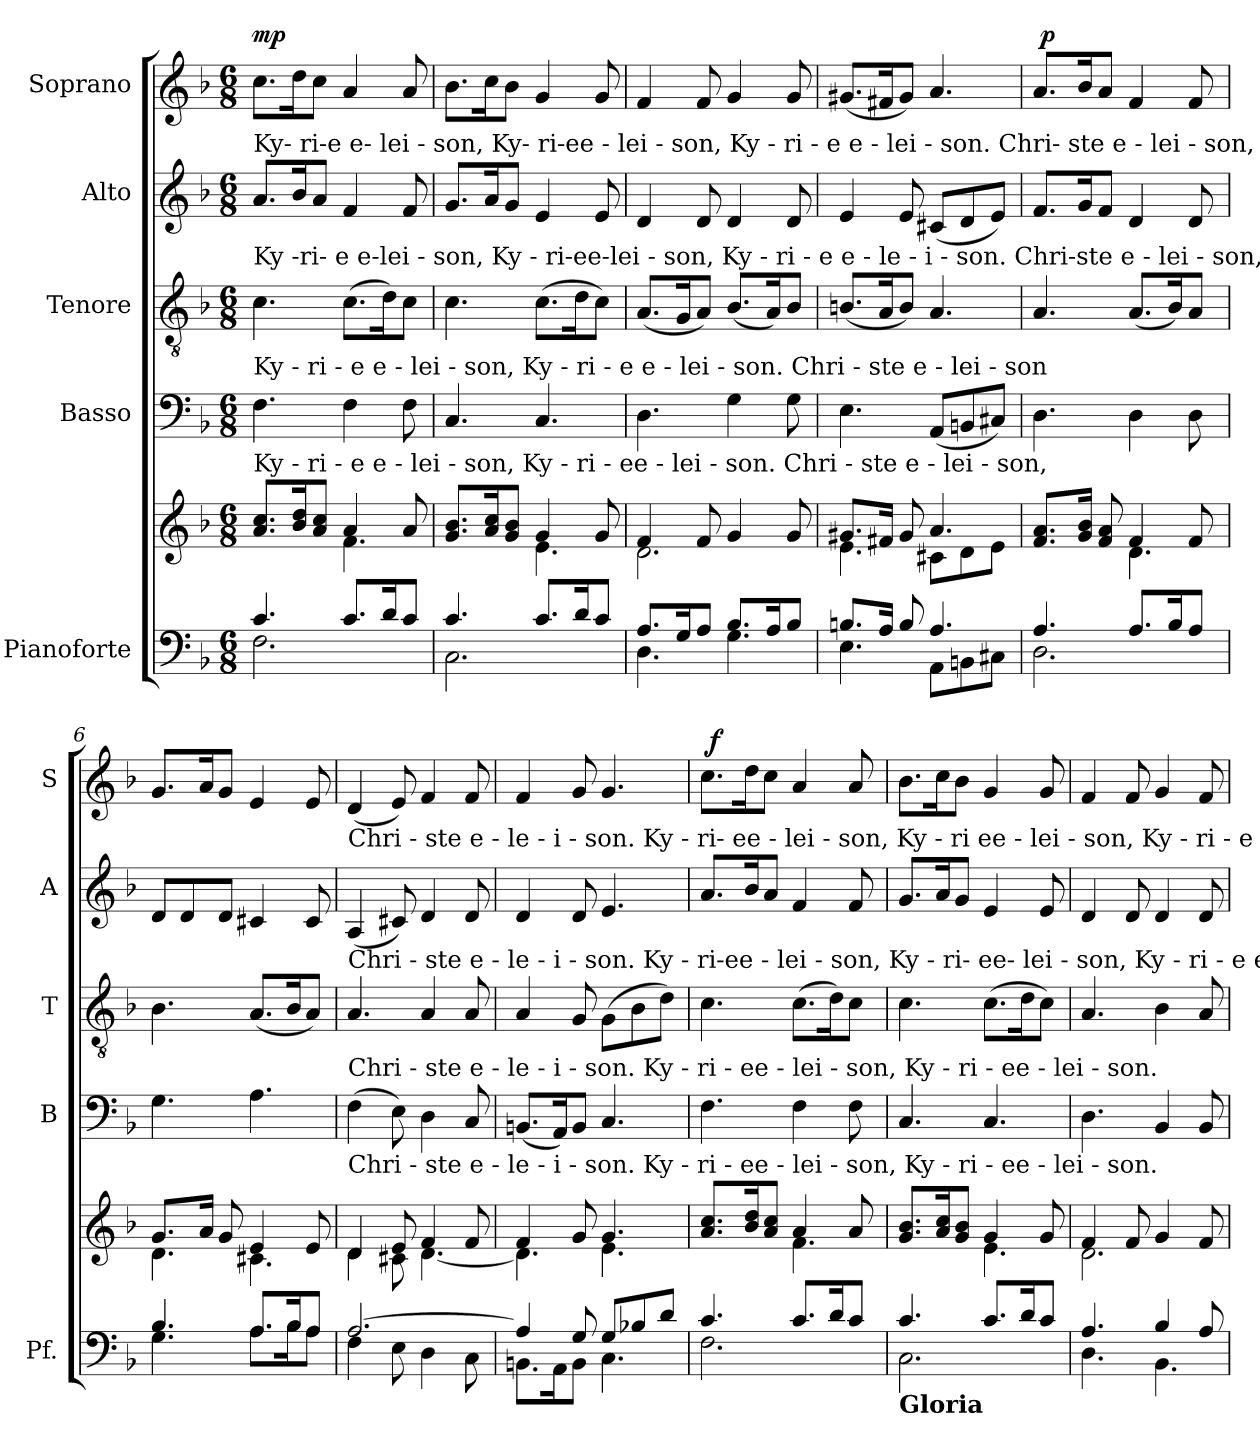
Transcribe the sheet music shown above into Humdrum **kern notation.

**kern	**kern	**kern	**kern	**kern	**kern	**dynam
*part5	*part5	*part4	*part3	*part2	*part1	*part1
*staff6	*staff5	*staff4	*staff3	*staff2	*staff1	*staff1
*I"Pianoforte	*	*I"Basso	*I"Tenore	*I"Alto	*I"Soprano	*
*I'Pf.	*	*I'B	*I'T	*I'A	*I'S	*
*clefF4	*clefG2	*clefF4	*clefGv2	*clefG2	*clefG2	*
*k[b-]	*k[b-]	*k[b-]	*k[b-]	*k[b-]	*k[b-]	*
*F:	*F:	*F:	*F:	*F:	*F:	*
*M6/8	*M6/8	*M6/8	*M6/8	*M6/8	*M6/8	*
*MM53	*MM53	*MM53	*MM53	*MM53	*MM53	*
=1	=1	=1	=1	=1	=1	=1
*^	*^	*	*	*	*	*
!	!	!	!	!	!	!LO:TX:a:t=Ky- ri-e e- lei    -  son,   Ky- ri-ee - lei  -   son,   Ky   -   ri -  e         e   -   lei        -        son.           Chri- ste e - lei   - son, Chri - ste e - lei  -   son,	!	!
!	!	!	!	!	!LO:TX:a:t=Ky -ri- e e-lei  -    son,  Ky - ri-ee-lei  -    son,   Ky    -   ri -  e         e  -     le   -     i   -  son.            Chri-ste e - lei  -  son, Christe    e - lei  -   son,	!	!	!
!	!	!	!	!LO:TX:a:t=Ky      -     ri    -    e e -  lei       -    son,               Ky  -          ri -       e e  -  lei        -      son.             Chri    -     ste         e  - lei      -       son	!	!	!	!
!	!	!LO:TX:a:t=Ky      -      ri     -    e e -  lei    -       son,              Ky      -       ri    -   ee   -   lei     -         son.            Chri     -     ste        e   - lei      -      son,	!	!	!	!	!	!
!	!	!	!	!	!	!	!	!LO:DY:a
4.c/	2.F\	8.a/ 8.cc/L	4.f\yy	4.F\	4.c\	8.a/L	8.cc\L	mp
.	.	16b-/ 16dd/k	.	.	.	16b-/k	16dd\k	.
.	.	8a/ 8cc/J	.	.	.	8a/J	8cc\J	.
8.c/L	.	4a/	4.f\	4F\	(8.c\L	4f/	4a/	.
16d/k	.	.	.	.	16d\k)	.	.	.
8c/J	.	8a/	.	8F\	8c\J	8f/	8a/	.
=2	=2	=2	=2	=2	=2	=2	=2	=2
4.c/	2.C\	8.g/ 8.b-/L	4.e\yy	4.C/	4.c\	8.g/L	8.b-\L	.
.	.	16a/ 16cc/k	.	.	.	16a/k	16cc\k	.
.	.	8g/ 8b-/J	.	.	.	8g/J	8b-\J	.
8.c/L	.	4g/	4.e\	4.C/	(8.c\L	4e/	4g/	.
16d/k	.	.	.	.	16d\k	.	.	.
8c/J	.	8g/	.	.	8c\J)	8e/	8g/	.
=3	=3	=3	=3	=3	=3	=3	=3	=3
8.A/L	4.D\	4f/	2.d\	4.D\	(8.A/L	4d/	4f/	.
16G/k	.	.	.	.	16G/k	.	.	.
8A/J	.	8f/	.	.	8A/J)	8d/	8f/	.
8.B-/L	4.G\	4g/	.	4G\	(8.B-/L	4d/	4g/	.
16A/k	.	.	.	.	16A/k)	.	.	.
8B-/J	.	8g/	.	8G\	8B-/J	8d/	8g/	.
=4	=4	=4	=4	=4	=4	=4	=4	=4
8.Bn/L	4.E\	8.g#X/L	4.e\	4.E\	(8.Bn/L	4e/	(8.g#X/L	.
16A/Jk	.	16f#X/Jk	.	.	16A/k	.	16f#X/k	.
8B/	.	8g#/	.	.	8B/J)	8e/	8g#/J)	.
4.A/	8AA\L	4.a/	8c#X\L	(8AA/L	4.A/	(8c#X/L	4.a/	.
.	8BBn\	.	8d\	8BBn/	.	8d/	.	.
.	8C#X\J	.	8e\J	8C#X/J)	.	8e/J)	.	.
=5	=5	=5	=5	=5	=5	=5	=5	=5
*	*	*	*	*	*	*	*^	*
4.A/	2.D\	8.f/ 8.a/L	4.d\yy	4.D\	4.A/	8.f/L	8.a/L	96ryy	.
!	!	!	!	!	!	!	!	!	!LO:DY:a
.	.	.	.	.	.	.	.	3%2ryy	p
.	.	16g/ 16b-/Jk	.	.	.	16g/k	16b-/k	.	.
.	.	8f/ 8a/	.	.	.	8f/J	8a/J	.	.
8.A/L	.	4f/	4.d\	4D\	(8.A/L	4d/	4f/	.	.
16B-/k	.	.	.	.	16B-/k)	.	.	.	.
8A/J	.	8f/	.	8D\	8A/J	8d/	8f/	.	.
.	.	.	.	.	.	.	.	24..ryy	.
*	*	*	*	*	*	*	*v	*v	*
=6	=6	=6	=6	=6	=6	=6	=6	=6
4.B-/	4.G\	8.g/L	4.d\	4.G\	4.B-\	8d/L	8.g/L	.
.	.	.	.	.	.	8d/	.	.
.	.	16a/Jk	.	.	.	.	16a/k	.
.	.	8g/	.	.	.	8d/J	8g/J	.
8.A/L	8.A\L	4e/	4.c#X\	4.A\	(8.A/L	4c#X/	4e/	.
16B-/k	16B-\k	.	.	.	16B-/k	.	.	.
8A/J	8A\J	8e/	.	.	8A/J)	8c#/	8e/	.
!!LO:LB:g=z
=7	=7	=7	=7	=7	=7	=7	=7	=7
!	!	!	!	!	!	!LO:TX:a:t=Chri      -     ste       e     -   le      -    i  -  son.                Ky -  ri- ee - lei    -    son,   Ky -  ri  ee - lei    -    son,   Ky  -   ri -   e          e   -   lei          -      son.	!	!
!	!	!	!	!	!LO:TX:a:t=Chri       -    ste        e   -     le     -     i -   son.                Ky  -  ri-ee - lei     -    son,  Ky -   ri- ee- lei   -     son,  Ky -     ri -  e          e  -    lei           -     son.	!	!	!
!	!	!	!	!LO:TX:a:t=Chri   -       ste        e  -      le   -       i -  son.                 Ky     -         ri       -   ee   -  lei       -        son,                Ky    -        ri   -     ee -   lei        -         son.	!	!	!	!
!	!	!LO:TX:a:t=Chri     -     ste         e  -     le       -   i -   son.                Ky      -         ri       -   ee  -   lei       -        son,               Ky   -          ri  -      ee  -  lei      -          son.	!	!	!	!	!	!
[>2.A/	4F\	4d/	4d\	(4F\	4.A/	(4A/	(4d/	.
.	8E\	8e/	8c#X\	8E\)	.	8c#X/)	8e/)	.
.	4D\	4f/	[<4.d\	4D\	4A/	4d/	4f/	.
.	8C\	8f/	.	8C/	8A/	8d/	8f/	.
=8	=8	=8	=8	=8	=8	=8	=8	=8
4A/]	8.BBn\L	4f/	4.d\]	(8.BBn/L	4A/	4d/	4f/	.
.	16AA\k	.	.	16AA/k)	.	.	.	.
8G/	8BB\J	8g/	.	8BB/J	8G/	8d/	8g/	.
8G/L	4.C\	4.g/	4.e\	4.C/	(8G\L	4.e/	4.g/	.
8B-X/	.	.	.	.	8B-\	.	.	.
8d/J	.	.	.	.	8d\J)	.	.	.
=9	=9	=9	=9	=9	=9	=9	=9	=9
*	*	*	*	*	*	*	*^	*
4.c/	2.F\	8.a/ 8.cc/L	4.e\yy	4.F\	4.c\	8.a/L	8.cc\L	48ryy	.
!	!	!	!	!	!	!	!	!	!LO:DY:a
.	.	.	.	.	.	.	.	3%2ryy	f
.	.	16b-/ 16dd/k	.	.	.	16b-/k	16dd\k	.	.
.	.	8a/ 8cc/J	.	.	.	8a/J	8cc\J	.	.
8.c/L	.	4a/	4.f\	4F\	(8.c\L	4f/	4a/	.	.
16d/k	.	.	.	.	16d\k)	.	.	.	.
8c/J	.	8a/	.	8F\	8c\J	8f/	8a/	.	.
.	.	.	.	.	.	.	.	24.ryy	.
=10	=10	=10	=10	=10	=10	=10	=10	=10	=10
!LO:TX:b:B:t=Gloria	!	!	!	!	!	!	!	!	!
*	*	*	*	*	*	*	*v	*v	*
4.c/	2.C\	8.g/ 8.b-/L	4.e\yy	4.C/	4.c\	8.g/L	8.b-\L	.
.	.	16a/ 16cc/k	.	.	.	16a/k	16cc\k	.
.	.	8g/ 8b-/J	.	.	.	8g/J	8b-\J	.
8.c/L	.	4g/	4.e\	4.C/	(8.c\L	4e/	4g/	.
16d/k	.	.	.	.	16d\k	.	.	.
8c/J	.	8g/	.	.	8c\J)	8e/	8g/	.
=11	=11	=11	=11	=11	=11	=11	=11	=11
4.A/	4.D\	4f/	2.d\	4.D\	4.A/	4d/	4f/	.
.	.	8f/	.	.	.	8d/	8f/	.
4B-/	4.BB-\	4g/	.	4BB-/	4B-\	4d/	4g/	.
8A/	.	8f/	.	8BB-/	8A/	8d/	8f/	.
*v	*v	*	*	*	*	*	*	*
*	*v	*v	*	*	*	*	*
=	=	=	=	=	=	=
*-	*-	*-	*-	*-	*-	*-
